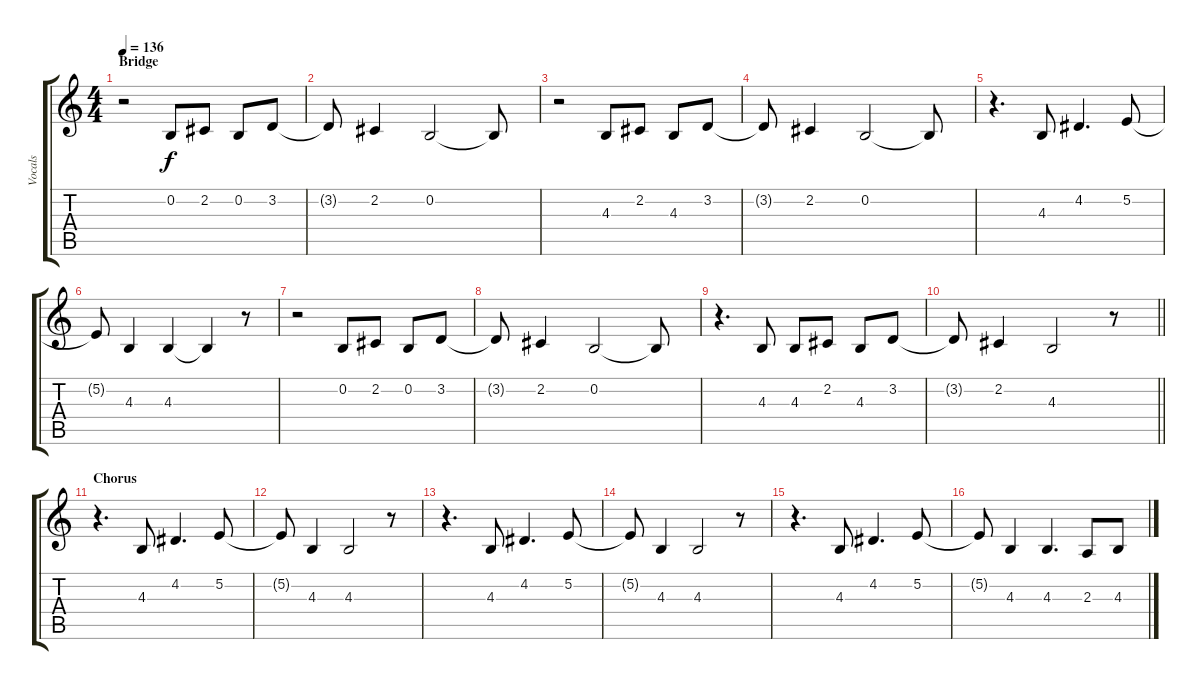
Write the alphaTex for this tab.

\track ("Vocals" "Vocals") {instrument tenorsax}
\staff {score tabs}
\tuning (E4 B3 G3 D3 A2 E2) {hide}
\ts (4 4)
\section ("" "Bridge")
\tempo 136
\clef g2
\ks c
r.2{dy f} 0.2.8 2.2.8 0.2.8 3.2.8 |
3.2{t}.8 2.2.4 0.2.2 0.2{t}.8 |
r.2 4.3.8 2.2.8 4.3.8 3.2.8 |
3.2{t}.8 2.2.4 0.2.2 0.2{t}.8 |
r.4{d} 4.3.8 4.2.4{d} 5.2.8 |
5.2{t}.8 4.3.4 4.3.4 4.3{t}.4 r.8 |
r.2 0.2.8 2.2.8 0.2.8 3.2.8 |
3.2{t}.8 2.2.4 0.2.2 0.2{t}.8 |
r.4{d} 4.3.8 4.3.8 2.2.8 4.3.8 3.2.8 |
\barLineRight lightlight
3.2{t}.8 2.2.4 4.3.2 r.8 |
\section ("" "Chorus")
r.4{d} 4.3.8 4.2.4{d} 5.2.8 |
5.2{t}.8 4.3.4 4.3.2 r.8 |
r.4{d} 4.3.8 4.2.4{d} 5.2.8 |
5.2{t}.8 4.3.4 4.3.2 r.8 |
r.4{d} 4.3.8 4.2.4{d} 5.2.8 |
5.2{t}.8 4.3.4 4.3.4{d} 2.3.8 4.3.8
